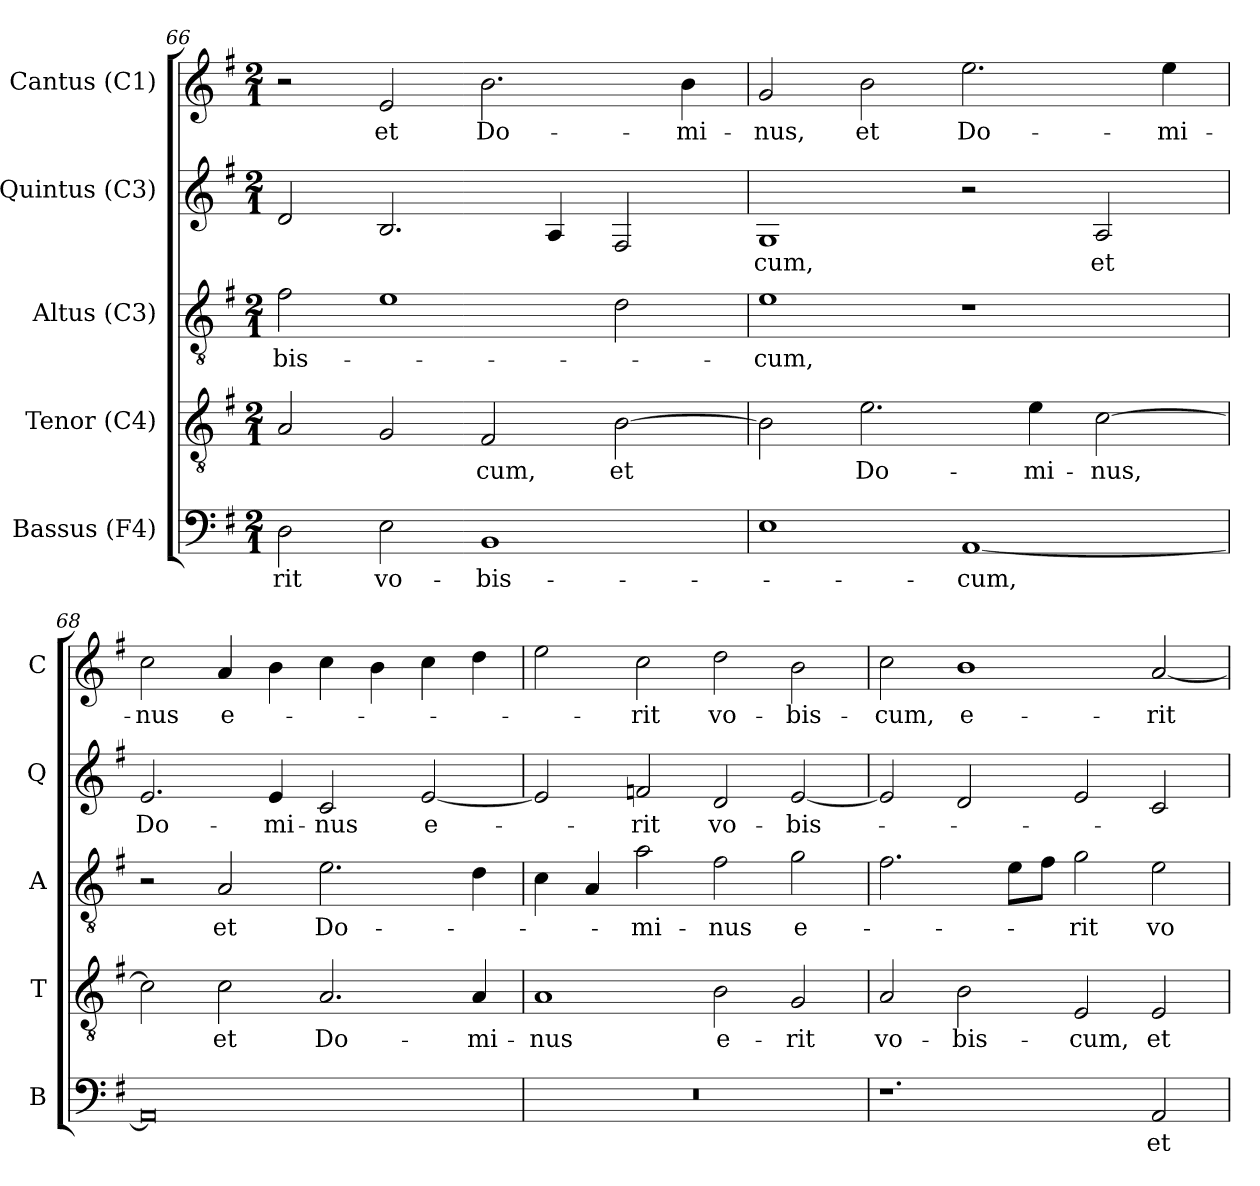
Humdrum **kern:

**kern	**text	**kern	**text	**kern	**text	**kern	**text	**kern	**text
*part5	*part5	*part4	*part4	*part3	*part3	*part2	*part2	*part1	*part1
*staff5	*staff5	*staff4	*staff4	*staff3	*staff3	*staff2	*staff2	*staff1	*staff1
*I"Bassus (F4)	*	*I"Tenor (C4)	*	*I"Altus (C3)	*	*I"Quintus (C3)	*	*I"Cantus (C1)	*
*I'B	*	*I'T	*	*I'A	*	*I'Q	*	*I'C	*
!!LO:LB:g=z
*clefF4	*	*clefGv2	*	*clefGv2	*	*clefG2	*	*clefG2	*
*k[f#]	*	*k[f#]	*	*k[f#]	*	*k[f#]	*	*k[f#]	*
*G:	*	*G:	*	*G:	*	*G:	*	*G:	*
*M2/1	*	*M2/1	*	*M2/1	*	*M2/1	*	*M2/1	*
=66	=66	=66	=66	=66	=66	=66	=66	=66	=66
!	!LO:LY:b:color=#000000	!	!	!	!	!	!	!	!
!	!	!	!	!	!LO:LY:b:color=#000000	!	!	!	!
2Di\	-rit	2Ai/	.	2f#i\	-bis-	2di/	.	2r	.
!	!LO:LY:b:color=#000000	!	!	!	!	!	!	!	!
!	!	!	!	!	!	!	!	!	!LO:LY:b:color=#000000
2Ei\	vo-	2Gi/	.	1ei	.	2.Bi/	.	2ei/	et
!	!LO:LY:b:color=#000000	!	!	!	!	!	!	!	!
!	!	!	!LO:LY:b:color=#000000	!	!	!	!	!	!
!	!	!	!	!	!	!	!	!	!LO:LY:b:color=#000000
1BBi	-bis-	2F#i/	-cum,	.	.	.	.	2.bi\	Do-
.	.	.	.	.	.	4Ai/	.	.	.
!	!	!	!LO:LY:b:color=#000000	!	!	!	!	!	!
.	.	[2Bi\	et	2di\	.	2F#i/	.	.	.
!	!	!	!	!	!	!	!	!	!LO:LY:b:color=#000000
.	.	.	.	.	.	.	.	4bi\	-mi-
=67	=67	=67	=67	=67	=67	=67	=67	=67	=67
!	!	!	!	!	!LO:LY:b:color=#000000	!	!	!	!
!	!	!	!	!	!	!	!LO:LY:b:color=#000000	!	!
!	!	!	!	!	!	!	!	!	!LO:LY:b:color=#000000
1Ei	.	2Bi\]	.	1ei	-cum,	1Gi	-cum,	2gi/	-nus,
!	!	!	!LO:LY:b:color=#000000	!	!	!	!	!	!
!	!	!	!	!	!	!	!	!	!LO:LY:b:color=#000000
.	.	2.ei\	Do-	.	.	.	.	2bi\	et
!	!LO:LY:b:color=#000000	!	!	!	!	!	!	!	!
!	!	!	!	!	!	!	!	!	!LO:LY:b:color=#000000
[1AAi	-cum,	.	.	1r	.	2r	.	2.eei\	Do-
!	!	!	!LO:LY:b:color=#000000	!	!	!	!	!	!
.	.	4ei\	-mi-	.	.	.	.	.	.
!	!	!	!LO:LY:b:color=#000000	!	!	!	!	!	!
!	!	!	!	!	!	!	!LO:LY:b:color=#000000	!	!
.	.	[2ci\	-nus,	.	.	2Ai/	et	.	.
!	!	!	!	!	!	!	!	!	!LO:LY:b:color=#000000
.	.	.	.	.	.	.	.	4eei\	-mi-
=68	=68	=68	=68	=68	=68	=68	=68	=68	=68
!	!	!	!	!	!	!	!LO:LY:b:color=#000000	!	!
!	!	!	!	!	!	!	!	!	!LO:LY:b:color=#000000
0AAi]	.	2ci\]	.	2r	.	2.ei/	Do-	2cci\	-nus
!	!	!	!LO:LY:b:color=#000000	!	!	!	!	!	!
!	!	!	!	!	!LO:LY:b:color=#000000	!	!	!	!
!	!	!	!	!	!	!	!	!	!LO:LY:b:color=#000000
.	.	2ci\	et	2Ai/	et	.	.	4ai/	e-
!	!	!	!	!	!	!	!LO:LY:b:color=#000000	!	!
.	.	.	.	.	.	4ei/	-mi-	4bi\	.
!	!	!	!LO:LY:b:color=#000000	!	!	!	!	!	!
!	!	!	!	!	!LO:LY:b:color=#000000	!	!	!	!
!	!	!	!	!	!	!	!LO:LY:b:color=#000000	!	!
.	.	2.Ai/	Do-	2.ei\	Do-	2ci/	-nus	4cci\	.
.	.	.	.	.	.	.	.	4bi\	.
!	!	!	!	!	!	!	!LO:LY:b:color=#000000	!	!
.	.	.	.	.	.	[2ei/	e-	4cci\	.
!	!	!	!LO:LY:b:color=#000000	!	!	!	!	!	!
.	.	4Ai/	-mi-	4di\	.	.	.	4ddi\	.
=69	=69	=69	=69	=69	=69	=69	=69	=69	=69
!LO:N:vis=1	!	!	!	!	!	!	!	!	!
!	!	!	!LO:LY:b:color=#000000	!	!	!	!	!	!
0r	.	1Ai	-nus	4ci\	.	2ei/]	.	2eei\	.
.	.	.	.	4Ai/	.	.	.	.	.
!	!	!	!	!	!LO:LY:b:color=#000000	!	!	!	!
!	!	!	!	!	!	!	!LO:LY:b:color=#000000	!	!
!	!	!	!	!	!	!	!	!	!LO:LY:b:color=#000000
.	.	.	.	2ai\	-mi-	2fni/	-rit	2cci\	-rit
!	!	!	!LO:LY:b:color=#000000	!	!	!	!	!	!
!	!	!	!	!	!LO:LY:b:color=#000000	!	!	!	!
!	!	!	!	!	!	!	!LO:LY:b:color=#000000	!	!
!	!	!	!	!	!	!	!	!	!LO:LY:b:color=#000000
.	.	2Bi\	e-	2f#i\	-nus	2di/	vo-	2ddi\	vo-
!	!	!	!LO:LY:b:color=#000000	!	!	!	!	!	!
!	!	!	!	!	!LO:LY:b:color=#000000	!	!	!	!
!	!	!	!	!	!	!	!LO:LY:b:color=#000000	!	!
!	!	!	!	!	!	!	!	!	!LO:LY:b:color=#000000
.	.	2Gi/	-rit	2gi\	e-	[2ei/	-bis-	2bi\	-bis-
!!LO:LB:g=z
=70	=70	=70	=70	=70	=70	=70	=70	=70	=70
!	!	!	!LO:LY:b:color=#000000	!	!	!	!	!	!
!	!	!	!	!	!	!	!	!	!LO:LY:b:color=#000000
1.r	.	2Ai/	vo-	2.f#i\	.	2ei/]	.	2cci\	-cum,
!	!	!	!LO:LY:b:color=#000000	!	!	!	!	!	!
!	!	!	!	!	!	!	!	!	!LO:LY:b:color=#000000
.	.	2Bi\	-bis-	.	.	2di/	.	1bi	e-
.	.	.	.	8ei\L	.	.	.	.	.
.	.	.	.	8f#i\J	.	.	.	.	.
!	!	!	!LO:LY:b:color=#000000	!	!	!	!	!	!
!	!	!	!	!	!LO:LY:b:color=#000000	!	!	!	!
.	.	2Ei/	-cum,	2gi\	-rit	2ei/	.	.	.
!	!LO:LY:b:color=#000000	!	!	!	!	!	!	!	!
!	!	!	!LO:LY:b:color=#000000	!	!	!	!	!	!
!	!	!	!	!	!LO:LY:b:color=#000000	!	!	!	!
!	!	!	!	!	!	!	!	!	!LO:LY:b:color=#000000
2AAi/	et	2Ei/	et	2ei\	vo-	2ci/	.	[2ai/	-rit
=	=	=	=	=	=	=	=	=	=
*-	*-	*-	*-	*-	*-	*-	*-	*-	*-
